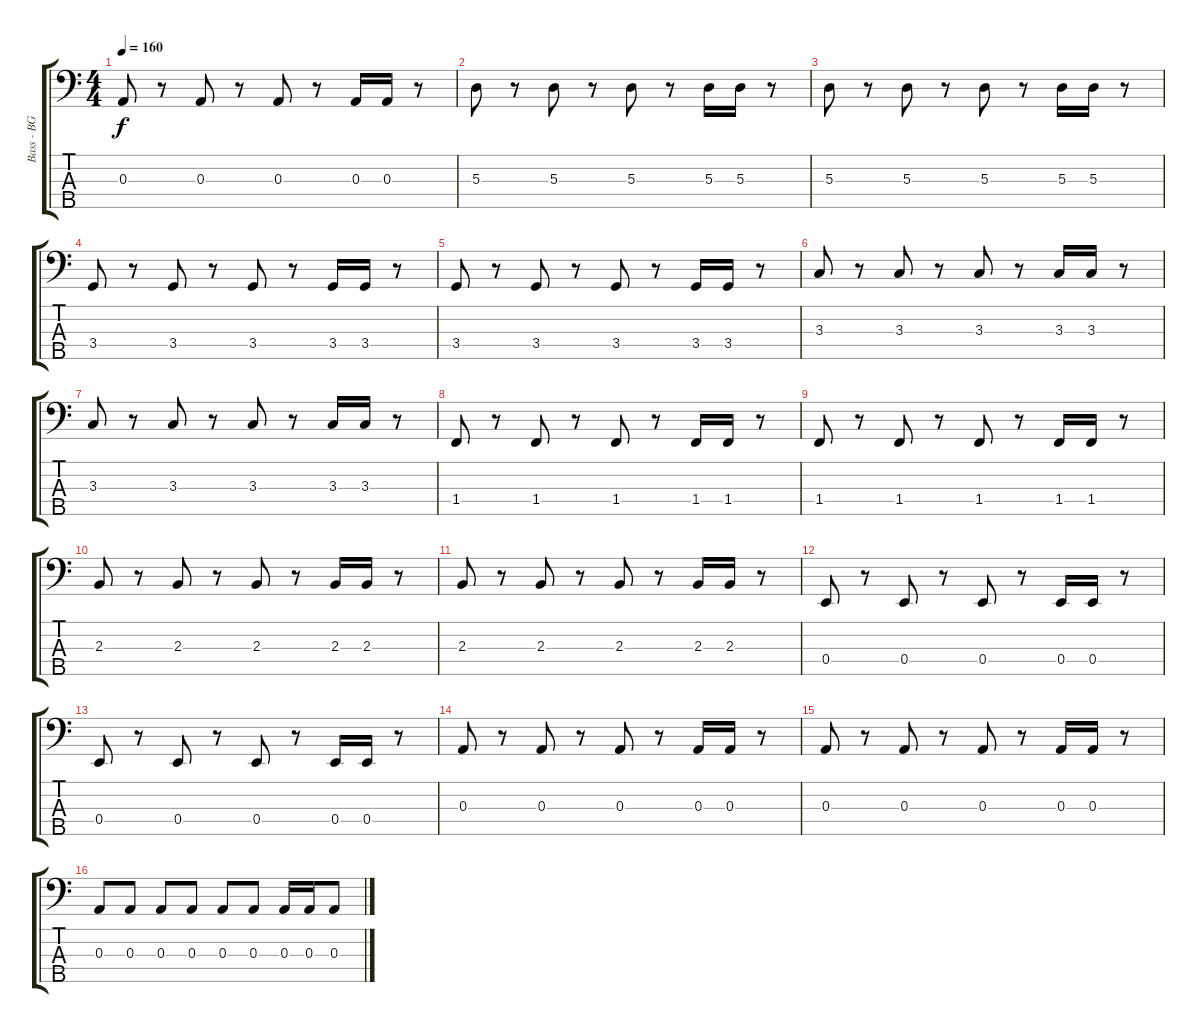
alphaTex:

\track ("Bass - BG" "Bass - BG") {instrument acousticguitarnylon}
\staff {score tabs}
\tuning (G2 D2 A1 E1 B0) {hide}
\ts (4 4)
\tempo 160
\clef f4
\ks c
0.3.8{dy f} r.8 0.3.8 r.8 0.3.8 r.8 0.3.16 0.3.16 r.8 |
5.3.8 r.8 5.3.8 r.8 5.3.8 r.8 5.3.16 5.3.16 r.8 |
5.3.8 r.8 5.3.8 r.8 5.3.8 r.8 5.3.16 5.3.16 r.8 |
3.4.8 r.8 3.4.8 r.8 3.4.8 r.8 3.4.16 3.4.16 r.8 |
3.4.8 r.8 3.4.8 r.8 3.4.8 r.8 3.4.16 3.4.16 r.8 |
3.3.8 r.8 3.3.8 r.8 3.3.8 r.8 3.3.16 3.3.16 r.8 |
3.3.8 r.8 3.3.8 r.8 3.3.8 r.8 3.3.16 3.3.16 r.8 |
1.4.8 r.8 1.4.8 r.8 1.4.8 r.8 1.4.16 1.4.16 r.8 |
1.4.8 r.8 1.4.8 r.8 1.4.8 r.8 1.4.16 1.4.16 r.8 |
2.3.8 r.8 2.3.8 r.8 2.3.8 r.8 2.3.16 2.3.16 r.8 |
2.3.8 r.8 2.3.8 r.8 2.3.8 r.8 2.3.16 2.3.16 r.8 |
0.4.8 r.8 0.4.8 r.8 0.4.8 r.8 0.4.16 0.4.16 r.8 |
0.4.8 r.8 0.4.8 r.8 0.4.8 r.8 0.4.16 0.4.16 r.8 |
0.3.8 r.8 0.3.8 r.8 0.3.8 r.8 0.3.16 0.3.16 r.8 |
0.3.8 r.8 0.3.8 r.8 0.3.8 r.8 0.3.16 0.3.16 r.8 |
0.3.8 0.3.8 0.3.8 0.3.8 0.3.8 0.3.8 0.3.16 0.3.16 0.3.8
